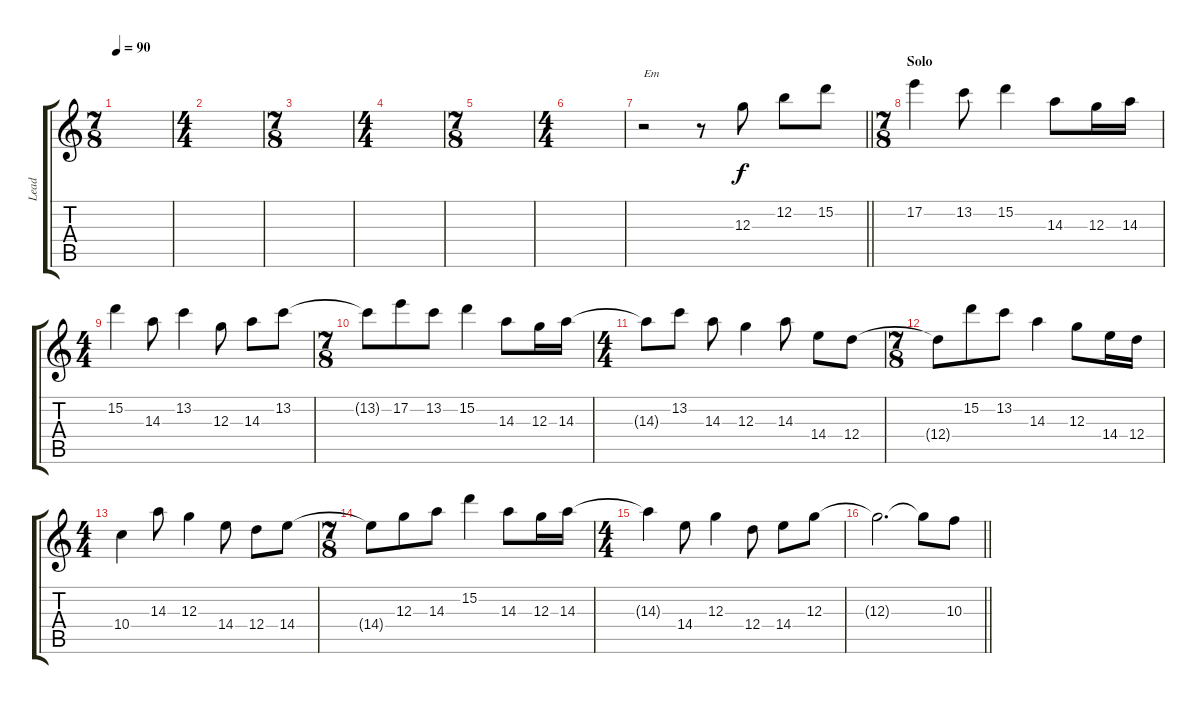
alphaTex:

\track ("Lead" "Lead") {instrument distortionguitar}
\staff {score tabs}
\tuning (E4 B3 G3 D3 A2 E2) {hide}
\ts (7 8)
\tempo 90
\clef g2
\ks c
|
\ts (4 4)
|
\ts (7 8)
|
\ts (4 4)
|
\ts (7 8)
|
\ts (4 4)
|
\barLineRight lightlight
r.2{txt "Em"} r.8 12.3.8 12.2.8 15.2.8 |
\ts (7 8)
\section ("" "Solo")
17.2.4 13.2.8 15.2.4 14.3.8 12.3.16 14.3.16 |
\ts (4 4)
15.2.4 14.3.8 13.2.4 12.3.8 14.3.8 13.2.8 |
\ts (7 8)
13.2{t}.8 17.2.8 13.2.8 15.2.4 14.3.8 12.3.16 14.3.16 |
\ts (4 4)
14.3{t}.8 13.2.8 14.3.8 12.3.4 14.3.8 14.4.8 12.4.8 |
\ts (7 8)
12.4{t}.8 15.2.8 13.2.8 14.3.4 12.3.8 14.4.16 12.4.16 |
\ts (4 4)
10.4.4 14.3.8 12.3.4 14.4.8 12.4.8 14.4.8 |
\ts (7 8)
14.4{t}.8 12.3.8 14.3.8 15.2.4 14.3.8 12.3.16 14.3.16 |
\ts (4 4)
14.3{t}.4 14.4.8 12.3.4 12.4.8 14.4.8 12.3.8 |
\barLineRight lightlight
12.3{t}.2{d} 12.3{t}.8 10.3.8
